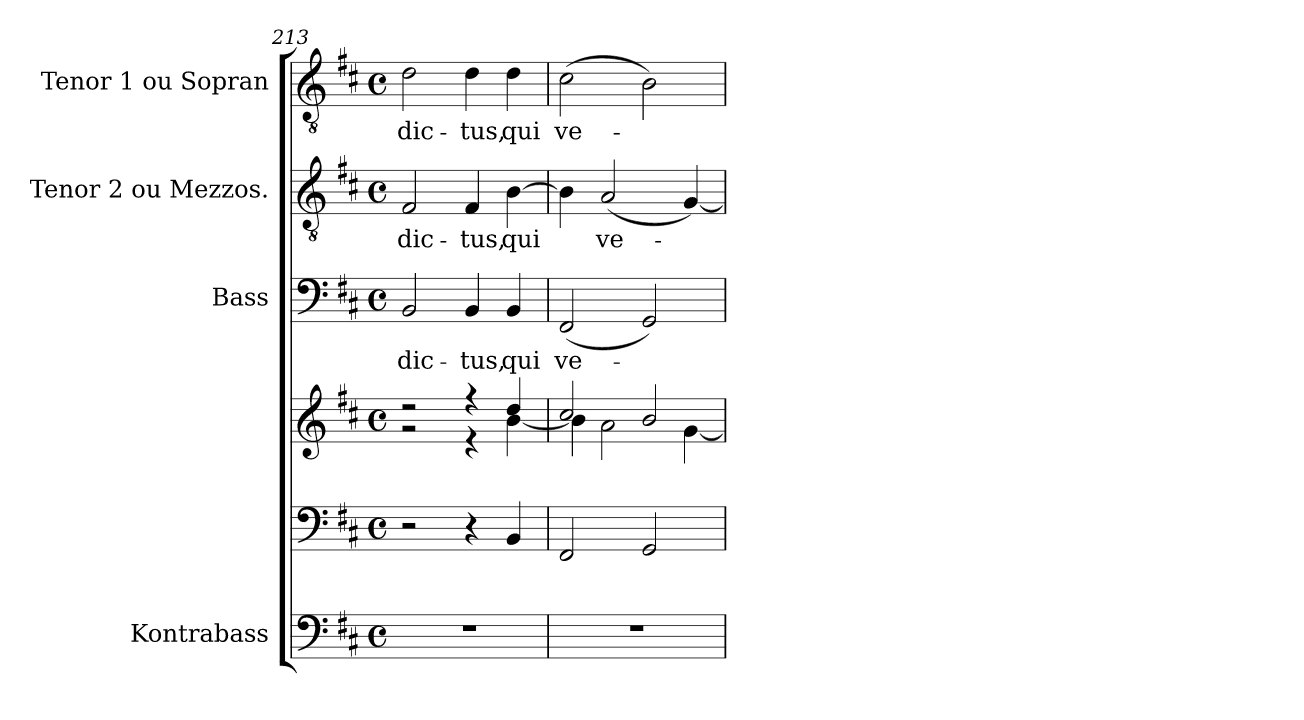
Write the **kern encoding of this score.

**kern	**kern	**kern	**kern	**text	**kern	**text	**kern	**text
*part5	*part4	*part4	*part3	*part3	*part2	*part2	*part1	*part1
*staff6	*staff5	*staff4	*staff3	*staff3	*staff2	*staff2	*staff1	*staff1
*I"Kontrabass	*	*	*I"Bass	*	*I"Tenor 2 ou Mezzos.	*	*I"Tenor 1 ou Sopran	*
*I'Kb.	*	*	*	*	*	*	*	*
!!LO:LB:g=z
*clefF4	*clefF4	*clefG2	*clefF4	*	*clefGv2	*	*clefGv2	*
*ITrd7c12	*	*	*	*	*	*	*	*
*k[f#c#]	*k[f#c#]	*k[f#c#]	*k[f#c#]	*	*k[f#c#]	*	*k[f#c#]	*
*D:	*D:	*D:	*D:	*	*D:	*	*D:	*
*M4/4	*M4/4	*M4/4	*M4/4	*	*M4/4	*	*M4/4	*
*met(c)	*met(c)	*met(c)	*met(c)	*	*met(c)	*	*met(c)	*
=213	=213	=213	=213	=213	=213	=213	=213	=213
*	*	*^	*	*	*	*	*	*
!	!	!	!	!	!LO:LY:b	!	!LO:LY:b	!	!LO:LY:b
1r	2r	2r	2r	2BB/	-dic-	2F#/	-dic-	2d\	-dic-
!	!	!	!	!	!LO:LY:b	!	!LO:LY:b	!	!LO:LY:b
.	4r	4r	4r	4BB/	-tus,	4F#/	-tus,	4d\	-tus,
!	!	!	!	!	!LO:LY:b	!	!LO:LY:b	!	!LO:LY:b
.	4BB/	4dd/	[<4b\	4BB/	qui	[4B\	qui	4d\	qui
=214	=214	=214	=214	=214	=214	=214	=214	=214	=214
!	!	!	!	!	!LO:LY:b	!	!	!	!LO:LY:b
1r	2FF#/	2cc#/	4b\]	(<2FF#/	ve-	4B\]	.	(>2c#\	ve-
!	!	!	!	!	!	!	!LO:LY:b	!	!
.	.	.	2a\	.	.	(<2A/	ve-	.	.
.	2GG/	2b/	.	2GG/)	.	.	.	2B\)	.
.	.	.	[<4g\	.	.	[4G/)	.	.	.
*	*	*v	*v	*	*	*	*	*	*
=	=	=	=	=	=	=	=	=
*-	*-	*-	*-	*-	*-	*-	*-	*-
